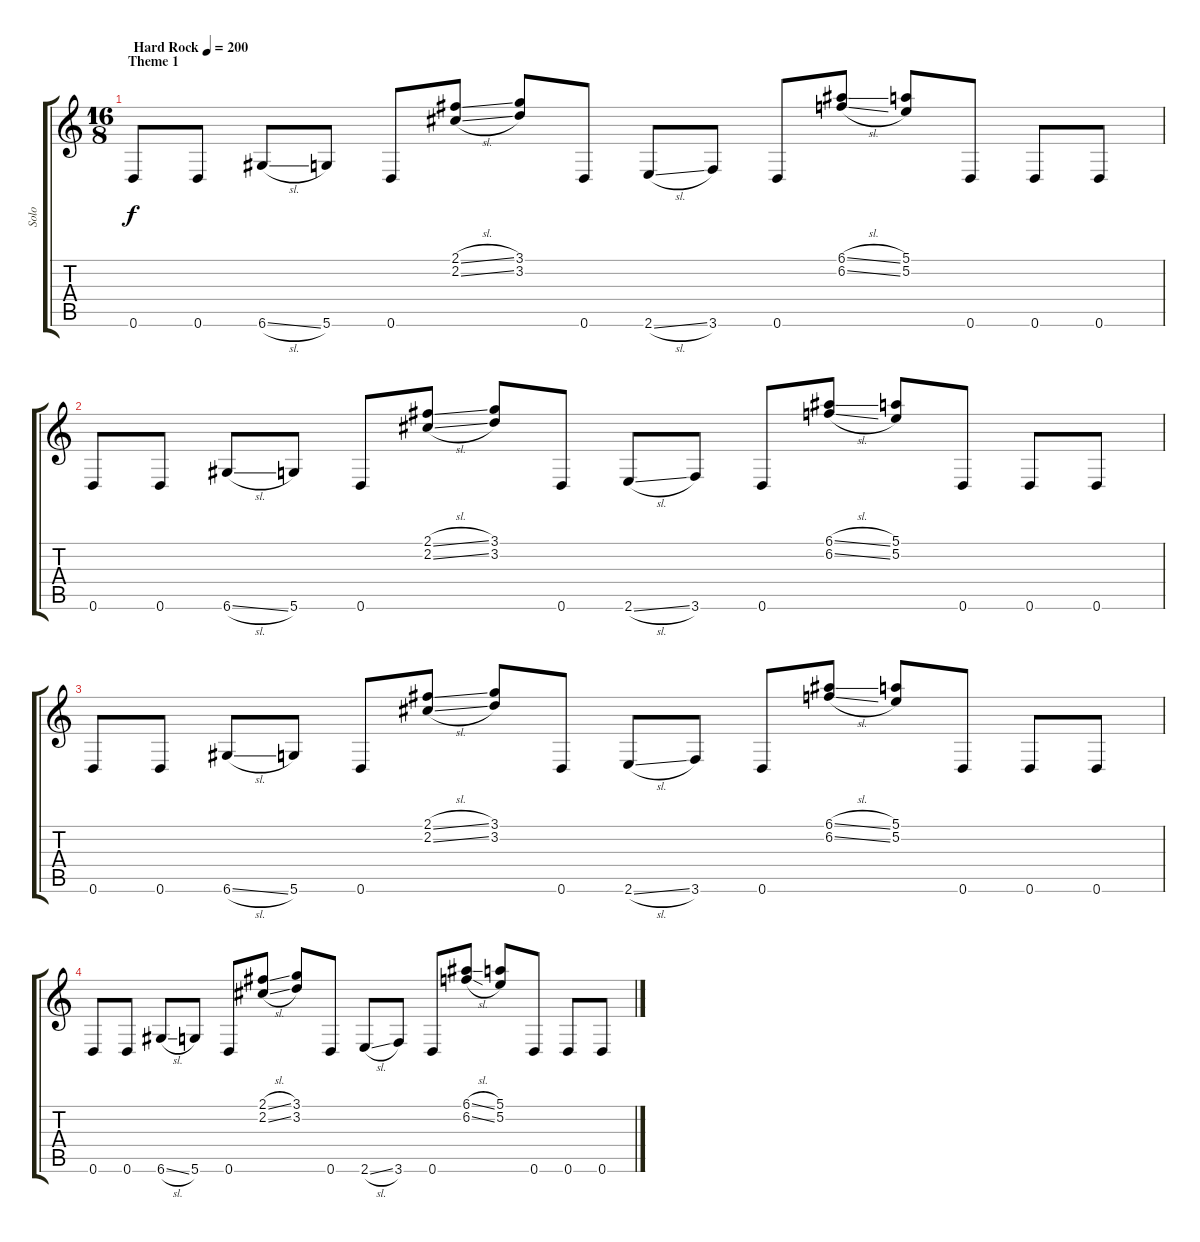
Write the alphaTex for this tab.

\track ("Solo" "Solo") {instrument distortionguitar}
\staff {score tabs}
\tuning (E4 B3 G3 D3 A2 D2) {hide}
\ts (16 8)
\section ("" "Theme 1")
\tempo (200 "Hard Rock")
\clef g2
\ks c
0.6.8{dy f instrument distortionguitar} 0.6.8 6.6{sl}.8 5.6.8 0.6.8 (2.1{sl} 2.2{sl}).8 (3.1 3.2).8 0.6.8 2.6{sl}.8 3.6.8 0.6.8 (6.1{sl} 6.2{sl}).8 (5.1 5.2).8 0.6.8 0.6.8 0.6.8 |
0.6.8 0.6.8 6.6{sl}.8 5.6.8 0.6.8 (2.1{sl} 2.2{sl}).8 (3.1 3.2).8 0.6.8 2.6{sl}.8 3.6.8 0.6.8 (6.1{sl} 6.2{sl}).8 (5.1 5.2).8 0.6.8 0.6.8 0.6.8 |
0.6.8 0.6.8 6.6{sl}.8 5.6.8 0.6.8 (2.1{sl} 2.2{sl}).8 (3.1 3.2).8 0.6.8 2.6{sl}.8 3.6.8 0.6.8 (6.1{sl} 6.2{sl}).8 (5.1 5.2).8 0.6.8 0.6.8 0.6.8 |
0.6.8 0.6.8 6.6{sl}.8 5.6.8 0.6.8 (2.1{sl} 2.2{sl}).8 (3.1 3.2).8 0.6.8 2.6{sl}.8 3.6.8 0.6.8 (6.1{sl} 6.2{sl}).8 (5.1 5.2).8 0.6.8 0.6.8 0.6.8
